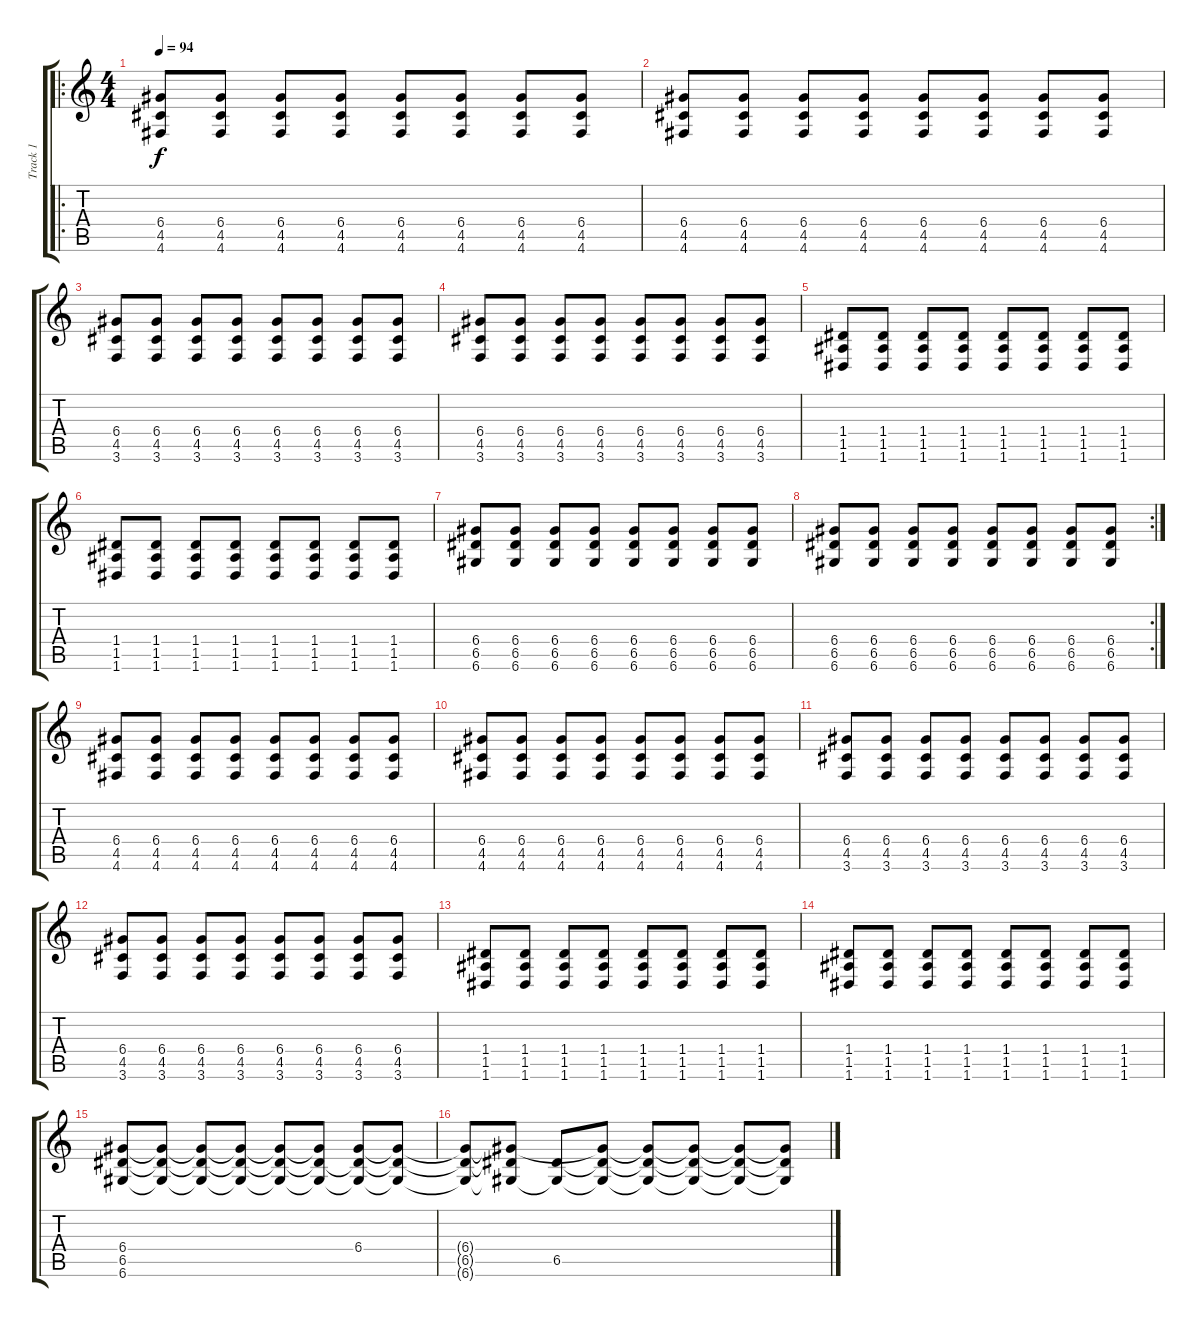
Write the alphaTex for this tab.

\track ("Track 1" "Track 1") {instrument acousticguitarnylon}
\staff {score tabs}
\tuning (E4 B3 G3 D3 A2 D2) {hide}
\ro
\ts (4 4)
\tempo 94
\clef g2
\ks c
(6.4 4.5 4.6).8{dy f} (6.4 4.5 4.6).8 (6.4 4.5 4.6).8 (6.4 4.5 4.6).8 (6.4 4.5 4.6).8 (6.4 4.5 4.6).8 (6.4 4.5 4.6).8 (6.4 4.5 4.6).8 |
(6.4 4.5 4.6).8 (6.4 4.5 4.6).8 (6.4 4.5 4.6).8 (6.4 4.5 4.6).8 (6.4 4.5 4.6).8 (6.4 4.5 4.6).8 (6.4 4.5 4.6).8 (6.4 4.5 4.6).8 |
(6.4 4.5 3.6).8 (6.4 4.5 3.6).8 (6.4 4.5 3.6).8 (6.4 4.5 3.6).8 (6.4 4.5 3.6).8 (6.4 4.5 3.6).8 (6.4 4.5 3.6).8 (6.4 4.5 3.6).8 |
(6.4 4.5 3.6).8 (6.4 4.5 3.6).8 (6.4 4.5 3.6).8 (6.4 4.5 3.6).8 (6.4 4.5 3.6).8 (6.4 4.5 3.6).8 (6.4 4.5 3.6).8 (6.4 4.5 3.6).8 |
(1.4 1.5 1.6).8 (1.4 1.5 1.6).8 (1.4 1.5 1.6).8 (1.4 1.5 1.6).8 (1.4 1.5 1.6).8 (1.4 1.5 1.6).8 (1.4 1.5 1.6).8 (1.4 1.5 1.6).8 |
(1.4 1.5 1.6).8 (1.4 1.5 1.6).8 (1.4 1.5 1.6).8 (1.4 1.5 1.6).8 (1.4 1.5 1.6).8 (1.4 1.5 1.6).8 (1.4 1.5 1.6).8 (1.4 1.5 1.6).8 |
(6.4 6.5 6.6).8 (6.4 6.5 6.6).8 (6.4 6.5 6.6).8 (6.4 6.5 6.6).8 (6.4 6.5 6.6).8 (6.4 6.5 6.6).8 (6.4 6.5 6.6).8 (6.4 6.5 6.6).8 |
\rc 2
(6.4 6.5 6.6).8 (6.4 6.5 6.6).8 (6.4 6.5 6.6).8 (6.4 6.5 6.6).8 (6.4 6.5 6.6).8 (6.4 6.5 6.6).8 (6.4 6.5 6.6).8 (6.4 6.5 6.6).8 |
(6.4 4.5 4.6).8 (6.4 4.5 4.6).8 (6.4 4.5 4.6).8 (6.4 4.5 4.6).8 (6.4 4.5 4.6).8 (6.4 4.5 4.6).8 (6.4 4.5 4.6).8 (6.4 4.5 4.6).8 |
(6.4 4.5 4.6).8 (6.4 4.5 4.6).8 (6.4 4.5 4.6).8 (6.4 4.5 4.6).8 (6.4 4.5 4.6).8 (6.4 4.5 4.6).8 (6.4 4.5 4.6).8 (6.4 4.5 4.6).8 |
(6.4 4.5 3.6).8 (6.4 4.5 3.6).8 (6.4 4.5 3.6).8 (6.4 4.5 3.6).8 (6.4 4.5 3.6).8 (6.4 4.5 3.6).8 (6.4 4.5 3.6).8 (6.4 4.5 3.6).8 |
(6.4 4.5 3.6).8 (6.4 4.5 3.6).8 (6.4 4.5 3.6).8 (6.4 4.5 3.6).8 (6.4 4.5 3.6).8 (6.4 4.5 3.6).8 (6.4 4.5 3.6).8 (6.4 4.5 3.6).8 |
(1.4 1.5 1.6).8 (1.4 1.5 1.6).8 (1.4 1.5 1.6).8 (1.4 1.5 1.6).8 (1.4 1.5 1.6).8 (1.4 1.5 1.6).8 (1.4 1.5 1.6).8 (1.4 1.5 1.6).8 |
(1.4 1.5 1.6).8 (1.4 1.5 1.6).8 (1.4 1.5 1.6).8 (1.4 1.5 1.6).8 (1.4 1.5 1.6).8 (1.4 1.5 1.6).8 (1.4 1.5 1.6).8 (1.4 1.5 1.6).8 |
(6.4 6.5 6.6).8 (6.4{t} 6.5{t} 6.6{t}).8 (6.4{t} 6.5{t} 6.6{t}).8 (6.4{t} 6.5{t} 6.6{t}).8 (6.4{t} 6.5{t} 6.6{t}).8 (6.4{t} 6.5{t} 6.6{t}).8 (6.4 6.5{t} 6.6{t}).8 (6.4{t} 6.5{t} 6.6{t}).8 |
(6.4{t} 6.5{t} 6.6{t}).8 (6.4{t} 6.5{t} 6.6{t}).8 (6.5 6.6{t}).8 (6.4{t} 6.5{t} 6.6{t}).8 (6.4{t} 6.5{t} 6.6{t}).8 (6.4{t} 6.5{t} 6.6{t}).8 (6.4{t} 6.5{t} 6.6{t}).8 (6.4{t} 6.5{t} 6.6{t}).8
